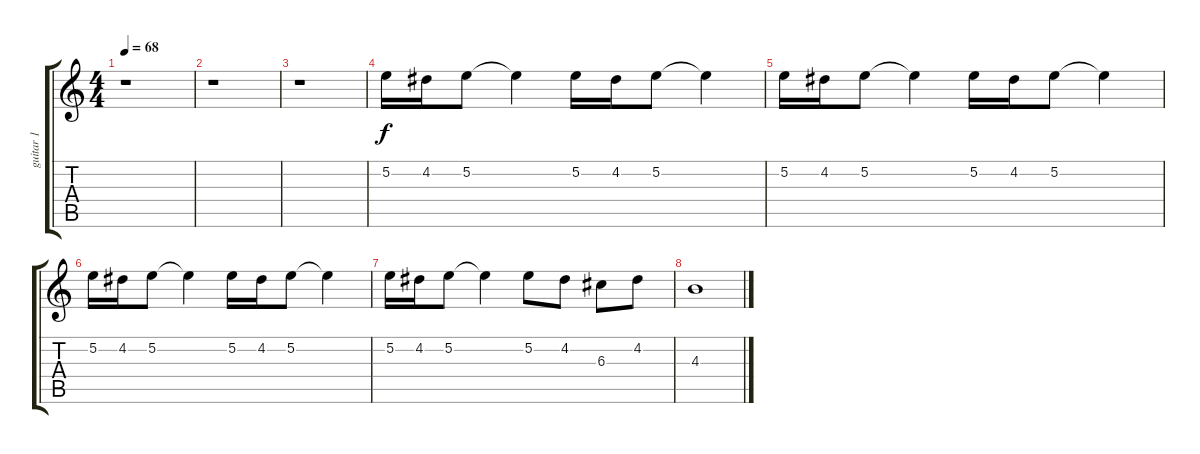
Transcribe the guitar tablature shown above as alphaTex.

\track ("guitar 1" "guitar 1") {instrument electricguitarjazz}
\staff {score tabs}
\tuning (E4 B3 G3 D3 A2 E2) {hide}
\ts (4 4)
\tempo 68
\clef g2
\ks c
r.1{dy f} |
r.1 |
r.1 |
5.2.16 4.2.16 5.2.8 5.2{t}.4 5.2.16 4.2.16 5.2.8 5.2{t}.4 |
5.2.16 4.2.16 5.2.8 5.2{t}.4 5.2.16 4.2.16 5.2.8 5.2{t}.4 |
5.2.16 4.2.16 5.2.8 5.2{t}.4 5.2.16 4.2.16 5.2.8 5.2{t}.4 |
5.2.16 4.2.16 5.2.8 5.2{t}.4 5.2.8 4.2.8 6.3.8 4.2.8 |
4.3.1
